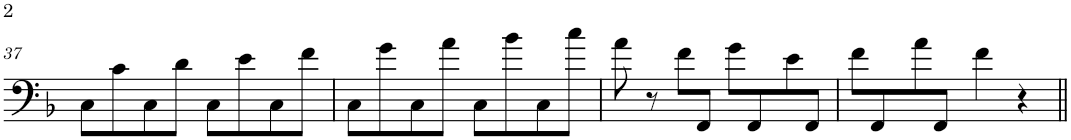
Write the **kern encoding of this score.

**kern
*part1
*staff1
*I"Trombone
*I'Tbn.
!!LO:PB:g=z
*clefF4
*k[b-]
*M4/4
*met(c)
=37
8C\L
8c\
8C\
8d\J
8C\L
8e\
8C\
8f\J
=38
8C\L
8g\
8C\
8a\J
8C\L
8b-\
8C\
8cc\J
=39
8a\
8r
8f\L
8FF/J
8g\L
8FF/
8e\
8FF/J
=40
8f\L
8FF/
8a\
8FF/J
4f\
4r
=||
*-
